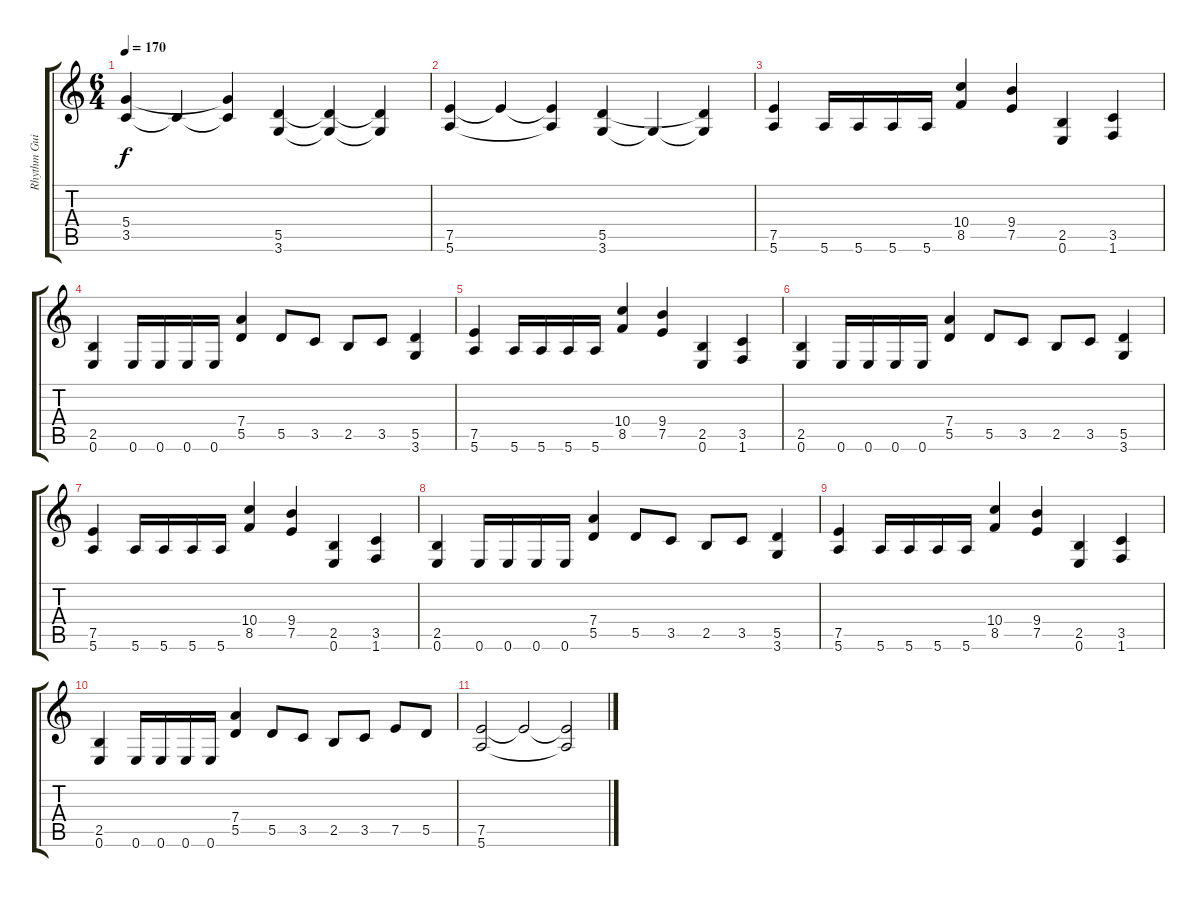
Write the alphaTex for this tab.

\track ("Rhythm Guitar" "Rhythm Gui") {instrument distortionguitar}
\staff {score tabs}
\tuning (E4 B3 G3 D3 A2 E2) {hide}
\ts (6 4)
\tempo 170
\clef g2
\ks c
(5.4 3.5).4{dy f} 3.5{t}.4 (5.4{t} 3.5{t}).4 (5.5 3.6).4 (5.5{t} 3.6{t}).4 (5.5{t} 3.6{t}).4 |
(7.5 5.6).4 7.5{t}.4 (7.5{t} 5.6{t}).4 (5.5 3.6).4 3.6{t}.4 (5.5{t} 3.6{t}).4 |
(7.5 5.6).4 5.6.16 5.6.16 5.6.16 5.6.16 (10.4 8.5).4 (9.4 7.5).4 (2.5 0.6).4 (3.5 1.6).4 |
(2.5 0.6).4 0.6.16 0.6.16 0.6.16 0.6.16 (7.4 5.5).4 5.5.8 3.5.8 2.5.8 3.5.8 (5.5 3.6).4 |
(7.5 5.6).4 5.6.16 5.6.16 5.6.16 5.6.16 (10.4 8.5).4 (9.4 7.5).4 (2.5 0.6).4 (3.5 1.6).4 |
(2.5 0.6).4 0.6.16 0.6.16 0.6.16 0.6.16 (7.4 5.5).4 5.5.8 3.5.8 2.5.8 3.5.8 (5.5 3.6).4 |
(7.5 5.6).4 5.6.16 5.6.16 5.6.16 5.6.16 (10.4 8.5).4 (9.4 7.5).4 (2.5 0.6).4 (3.5 1.6).4 |
(2.5 0.6).4 0.6.16 0.6.16 0.6.16 0.6.16 (7.4 5.5).4 5.5.8 3.5.8 2.5.8 3.5.8 (5.5 3.6).4 |
(7.5 5.6).4 5.6.16 5.6.16 5.6.16 5.6.16 (10.4 8.5).4 (9.4 7.5).4 (2.5 0.6).4 (3.5 1.6).4 |
(2.5 0.6).4 0.6.16 0.6.16 0.6.16 0.6.16 (7.4 5.5).4 5.5.8 3.5.8 2.5.8 3.5.8 7.5.8 5.5.8 |
(7.5 5.6).2 7.5{t}.2 (7.5{t} 5.6{t}).2
